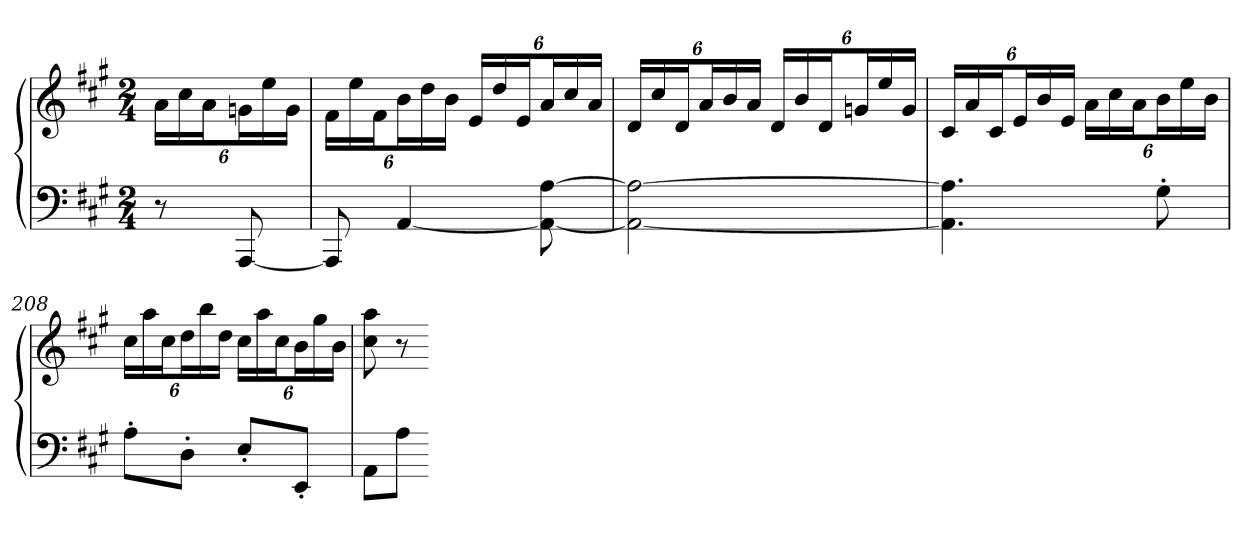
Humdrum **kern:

**kern	**kern
*part1	*part1
*staff2	*staff1
*clefF4	*clefG2
*k[f#c#g#]	*k[f#c#g#]
*A:	*A:
*M2/4	*M2/4
=	=
8r	24aLL
.	24cc#
.	24aJ
[8AAA	24gnL
.	24ee
.	24gJJ
=205	=205
8AAA]	24f#LL
.	24ee
.	24f#J
[4AA	24bL
.	24dd
.	24bJJ
.	24eLL
.	24dd
.	24eJ
8AA_ [8A	24aL
.	24cc#
.	24aJJ
=206	=206
2AA_ 2A_	24dLL
.	24cc#
.	24dJ
.	24aL
.	24b
.	24aJJ
.	24dLL
.	24b
.	24dJ
.	24gnL
.	24ee
.	24gJJ
=207	=207
4.AA] 4.A]	24c#LL
.	24a
.	24c#J
.	24eL
.	24b
.	24eJJ
.	24aLL
.	24cc#
.	24aJ
8G#'	24bL
.	24ee
.	24bJJ
=208	=208
8A'L	24cc#LL
.	24aa
.	24cc#J
8D'J	24ddL
.	24bb
.	24ddJJ
8E'L	24cc#LL
.	24aa
.	24cc#J
8EE'J	24bL
.	24gg#
.	24bJJ
=209	=209
8AAL	8cc# 8aa
8AJ	8r
=-	=-
*-	*-
